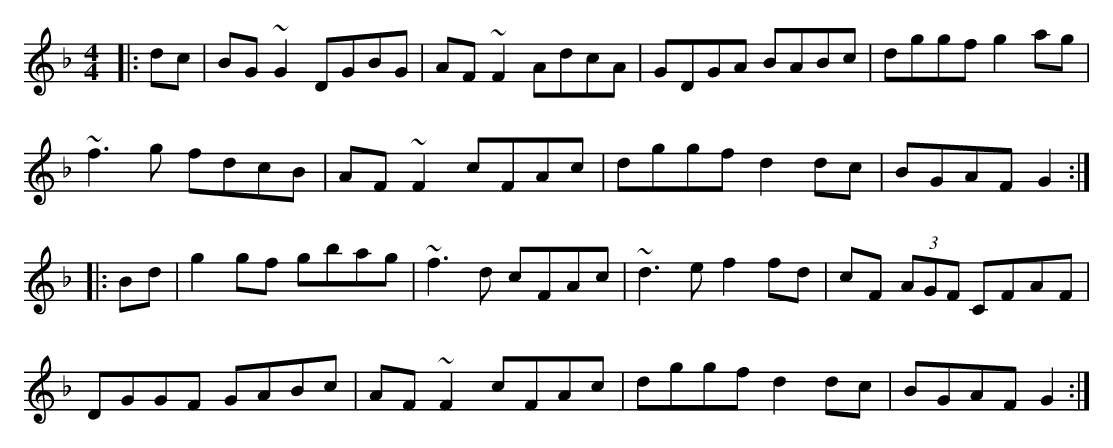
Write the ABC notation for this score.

X:1
M:4/4
K:Gdor
|:dc|BG~G2 DGBG|AF~F2 AdcA|GDGA BABc|dggf g2ag|
~f3g fdcB|AF~F2 cFAc|dggf d2dc|BGAF G2:|
|:Bd|g2gf gbag|~f3d cFAc|~d3e f2fd|cF (3AGF CFAF|
DGGF GABc|AF~F2 cFAc|dggf d2dc|BGAF G2:|
